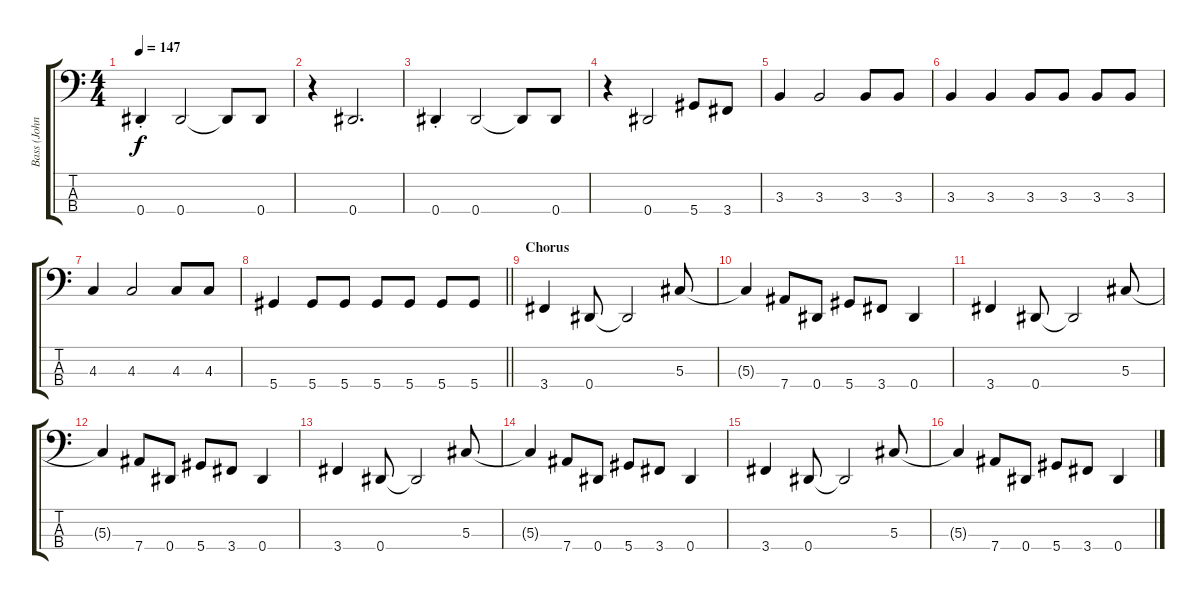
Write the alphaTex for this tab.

\track ("Bass (Johnny Griparic)" "Bass (John") {instrument electricbasspick}
\staff {score tabs}
\tuning (Gb2 Db2 Ab1 Eb1) {hide}
\ts (4 4)
\tempo 147
\clef f4
\ks c
0.4{st}.4{dy f} 0.4.2 0.4{t}.8 0.4.8 |
r.4 0.4.2{d} |
0.4{st}.4 0.4.2 0.4{t}.8 0.4.8 |
r.4 0.4.2 5.4.8 3.4.8 |
3.3.4 3.3.2 3.3.8 3.3.8 |
3.3.4 3.3.4 3.3.8 3.3.8 3.3.8 3.3.8 |
4.3.4 4.3.2 4.3.8 4.3.8 |
\barLineRight lightlight
5.4.4 5.4.8 5.4.8 5.4.8 5.4.8 5.4.8 5.4.8 |
\section ("" "Chorus")
3.4.4 0.4.8 0.4{t}.2 5.3.8 |
5.3{t}.4 7.4.8 0.4.8 5.4.8 3.4.8 0.4.4 |
3.4.4 0.4.8 0.4{t}.2 5.3.8 |
5.3{t}.4 7.4.8 0.4.8 5.4.8 3.4.8 0.4.4 |
3.4.4 0.4.8 0.4{t}.2 5.3.8 |
5.3{t}.4 7.4.8 0.4.8 5.4.8 3.4.8 0.4.4 |
3.4.4 0.4.8 0.4{t}.2 5.3.8 |
5.3{t}.4 7.4.8 0.4.8 5.4.8 3.4.8 0.4.4
